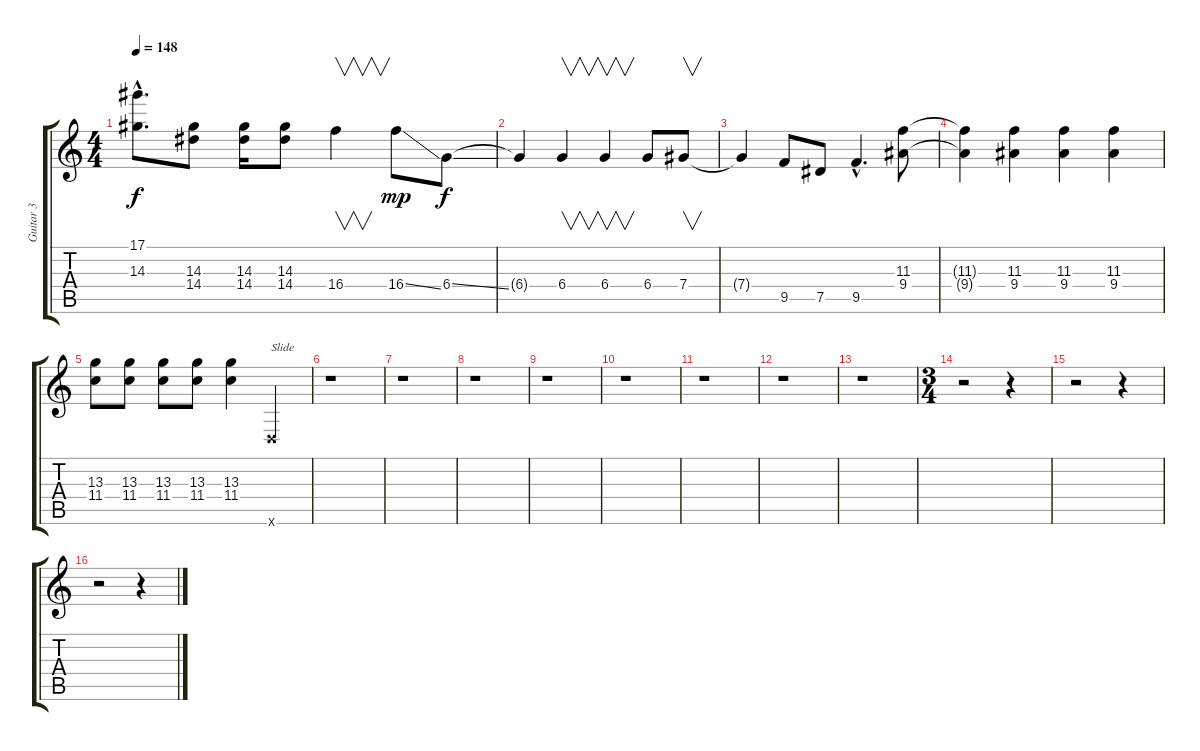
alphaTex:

\track ("Guitar 3" "Guitar 3") {instrument distortionguitar}
\staff {score tabs}
\tuning (Eb4 Bb3 Gb3 Db3 Ab2 Eb2) {hide}
\ts (4 4)
\tempo 148
\clef g2
\ks c
(17.1{hac} 14.3{hac}).8{d dy f} (14.3 14.4).8 (14.3 14.4).16 (14.3 14.4).8 16.4.4{v} 16.4{ss}.8{dy mp} 6.4{ss}.8{dy f} |
6.4{t}.4 6.4.4{v} 6.4.4{v} 6.4.8 7.4.8{v} |
7.4{t}.4 9.5.8 7.5.8 9.5{hac}.4{d} (11.3 9.4).8 |
(11.3{t} 9.4{t}).4 (11.3 9.4).4 (11.3 9.4).4 (11.3 9.4).4 |
(13.3 11.4).8 (13.3 11.4).8 (13.3 11.4).8 (13.3 11.4).8 (13.3 11.4).4 -1.6{x}.4{txt "Slide"} |
r.1 |
r.1 |
r.1 |
r.1 |
r.1 |
r.1 |
r.1 |
r.1 |
\ts (3 4)
r.2 r.4 |
r.2 r.4 |
r.2 r.4
